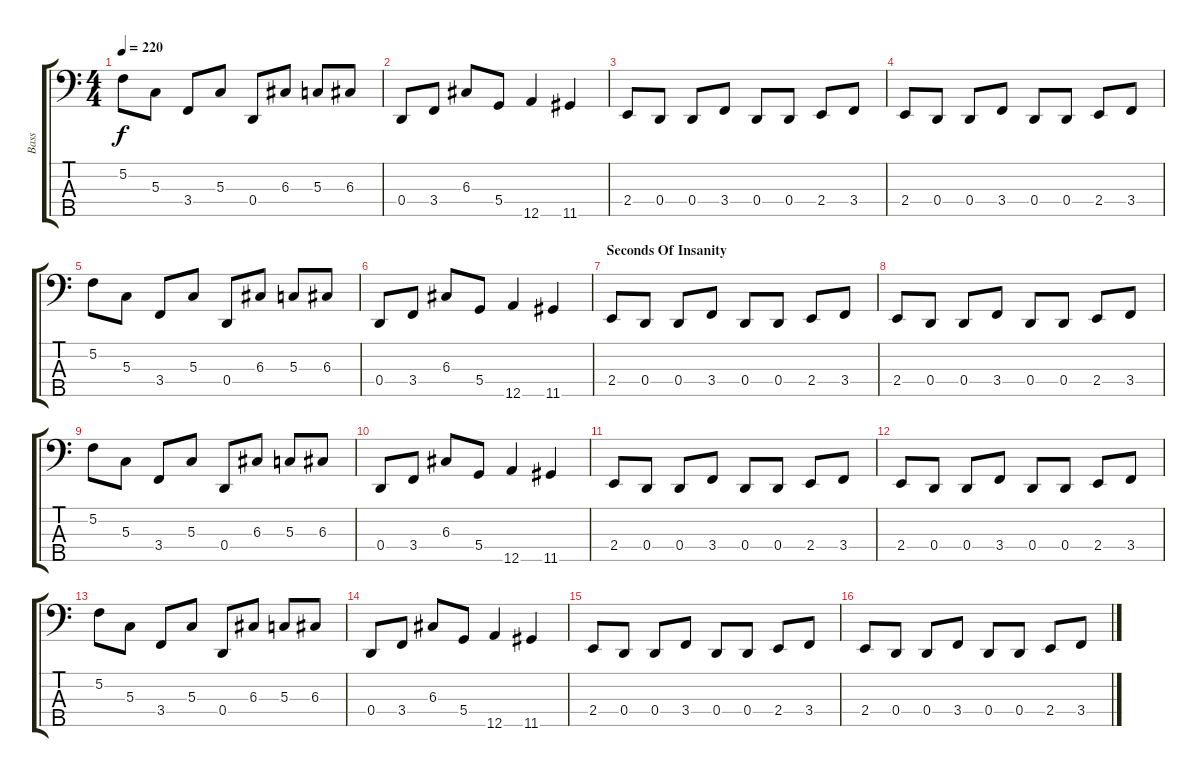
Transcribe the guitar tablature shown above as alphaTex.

\track ("Bass" "Bass") {instrument fretlessbass}
\staff {score tabs}
\tuning (F2 C2 G1 D1 A0) {hide}
\ts (4 4)
\tempo 220
\clef f4
\ks c
5.2.8{dy f} 5.3.8 3.4.8 5.3.8 0.4.8 6.3.8 5.3.8 6.3.8 |
0.4.8 3.4.8 6.3.8 5.4.8 12.5.4 11.5.4 |
2.4.8 0.4.8 0.4.8 3.4.8 0.4.8 0.4.8 2.4.8 3.4.8 |
2.4.8 0.4.8 0.4.8 3.4.8 0.4.8 0.4.8 2.4.8 3.4.8 |
5.2.8 5.3.8 3.4.8 5.3.8 0.4.8 6.3.8 5.3.8 6.3.8 |
0.4.8 3.4.8 6.3.8 5.4.8 12.5.4 11.5.4 |
\section ("" "Seconds Of Insanity")
2.4.8 0.4.8 0.4.8 3.4.8 0.4.8 0.4.8 2.4.8 3.4.8 |
2.4.8 0.4.8 0.4.8 3.4.8 0.4.8 0.4.8 2.4.8 3.4.8 |
5.2.8 5.3.8 3.4.8 5.3.8 0.4.8 6.3.8 5.3.8 6.3.8 |
0.4.8 3.4.8 6.3.8 5.4.8 12.5.4 11.5.4 |
2.4.8 0.4.8 0.4.8 3.4.8 0.4.8 0.4.8 2.4.8 3.4.8 |
2.4.8 0.4.8 0.4.8 3.4.8 0.4.8 0.4.8 2.4.8 3.4.8 |
5.2.8 5.3.8 3.4.8 5.3.8 0.4.8 6.3.8 5.3.8 6.3.8 |
0.4.8 3.4.8 6.3.8 5.4.8 12.5.4 11.5.4 |
2.4.8 0.4.8 0.4.8 3.4.8 0.4.8 0.4.8 2.4.8 3.4.8 |
2.4.8 0.4.8 0.4.8 3.4.8 0.4.8 0.4.8 2.4.8 3.4.8
